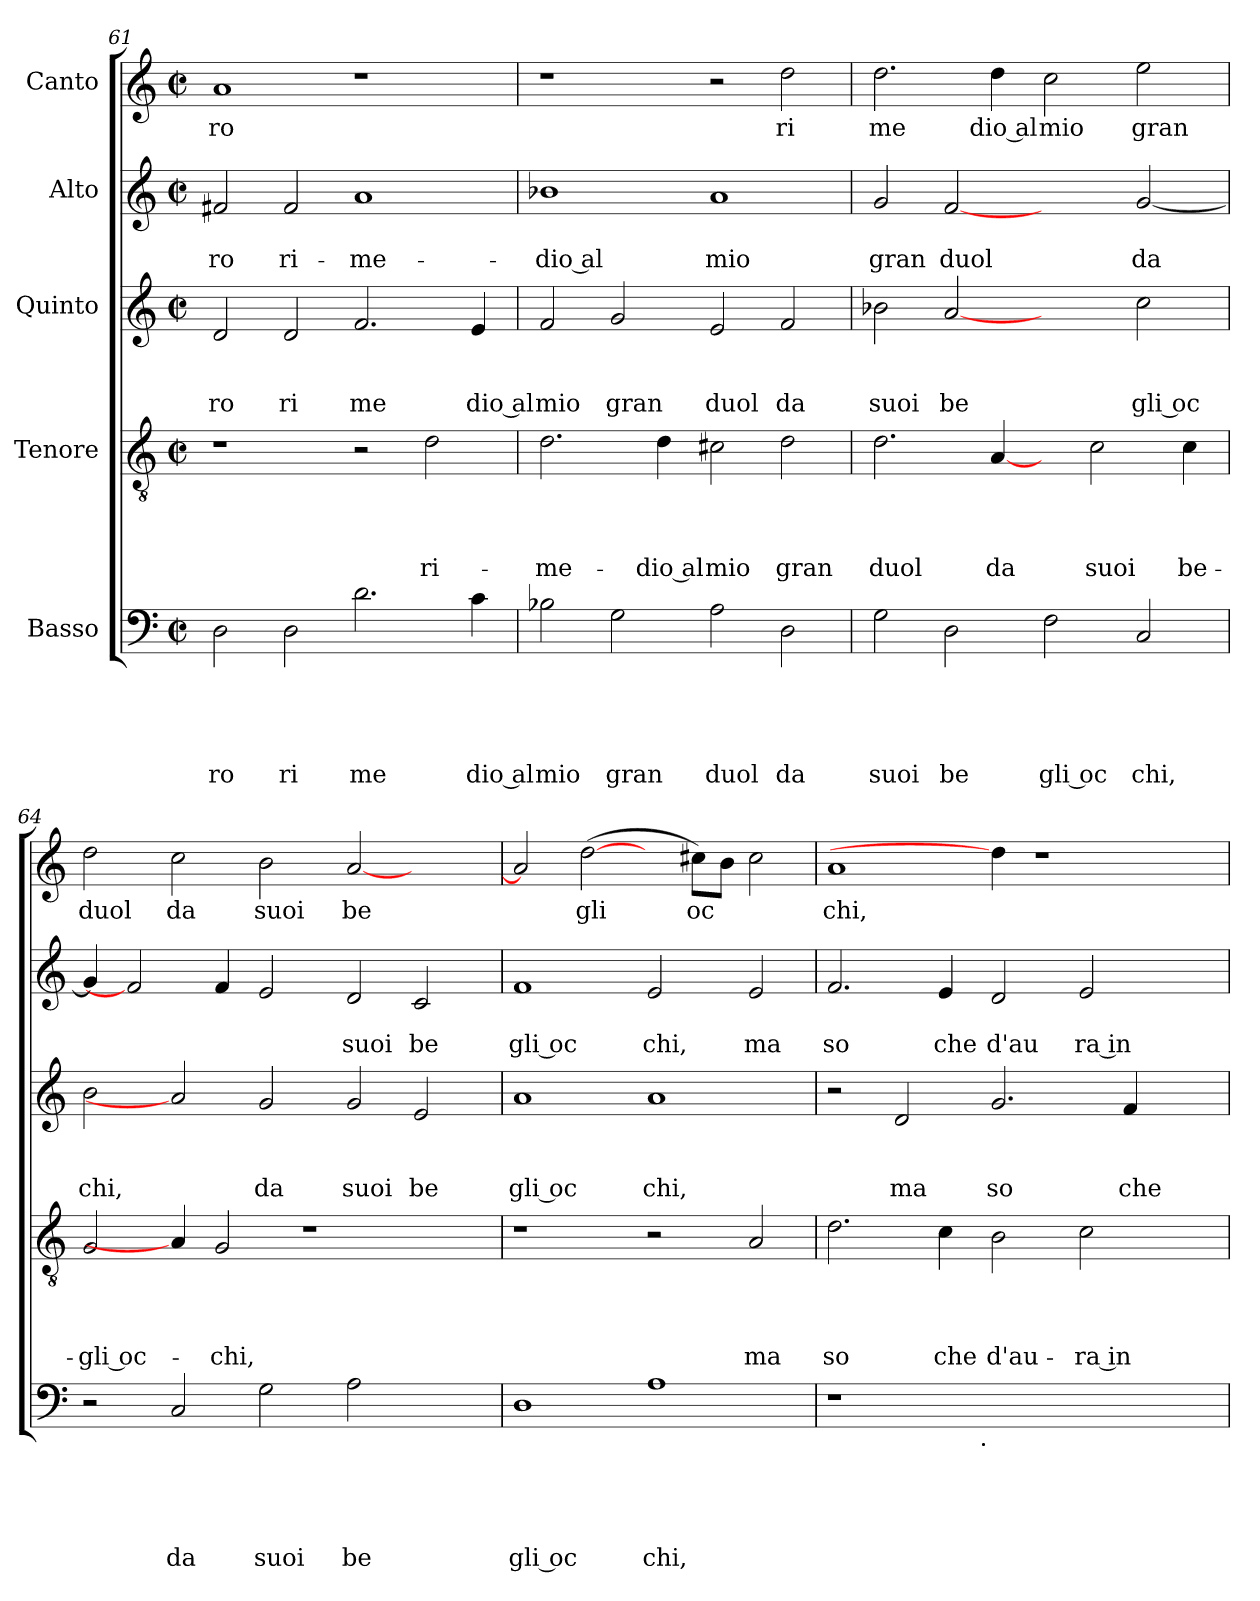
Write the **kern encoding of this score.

**kern	**text	**text	**text	**text	**text	**kern	**text	**text	**text	**text	**kern	**text	**text	**text	**kern	**text	**text	**kern	**text
*part5	*part5	*part5	*part5	*part5	*part5	*part4	*part4	*part4	*part4	*part4	*part3	*part3	*part3	*part3	*part2	*part2	*part2	*part1	*part1
*staff5	*staff5	*staff5	*staff5	*staff5	*staff5	*staff4	*staff4	*staff4	*staff4	*staff4	*staff3	*staff3	*staff3	*staff3	*staff2	*staff2	*staff2	*staff1	*staff1
*I"Basso	*	*	*	*	*	*I"Tenore	*	*	*	*	*I"Quinto	*	*	*	*I"Alto	*	*	*I"Canto	*
*clefF4	*	*	*	*	*	*clefGv2	*	*	*	*	*clefG2	*	*	*	*clefG2	*	*	*clefG2	*
*k[]	*	*	*	*	*	*k[]	*	*	*	*	*k[]	*	*	*	*k[]	*	*	*k[]	*
*C:	*	*	*	*	*	*C:	*	*	*	*	*C:	*	*	*	*C:	*	*	*C:	*
*M2/2	*	*	*	*	*	*M2/2	*	*	*	*	*M2/2	*	*	*	*M2/2	*	*	*M2/2	*
*met(c|)	*	*	*	*	*	*met(c|)	*	*	*	*	*met(c|)	*	*	*	*met(c|)	*	*	*met(c|)	*
=61	=61	=61	=61	=61	=61	=61	=61	=61	=61	=61	=61	=61	=61	=61	=61	=61	=61	=61	=61
!	!	!	!	!	!LO:LY:b	!	!	!	!	!	!	!	!	!LO:LY:b	!	!	!LO:LY:b	!	!LO:LY:b
2D\	.	.	.	.	ro	1r	.	.	.	.	2d/	.	.	ro	2f#X/	.	-ro	1a	ro
!	!	!	!	!	!LO:LY:b	!	!	!	!	!	!	!	!	!LO:LY:b	!	!	!LO:LY:b	!	!
2D\	.	.	.	.	ri	.	.	.	.	.	2d/	.	.	ri	2f#/	.	ri-	.	.
!	!	!	!	!	!LO:LY:b	!	!	!	!	!	!	!	!	!LO:LY:b	!	!	!LO:LY:b	!	!
2.d\	.	.	.	.	me	2r	.	.	.	.	2.f/	.	.	me	1a	.	-me-	1r	.
!	!	!	!	!	!	!	!	!	!	!LO:LY:b	!	!	!	!	!	!	!	!	!
.	.	.	.	.	.	2d\	.	.	.	ri-	.	.	.	.	.	.	.	.	.
!	!	!	!	!	!LO:LY:b:rj	!	!	!	!	!	!	!	!	!LO:LY:b:rj	!	!	!	!	!
4c\	.	.	.	.	dio al	.	.	.	.	.	4e/	.	.	dio al	.	.	.	.	.
!!LO:LB:g=z
=62	=62	=62	=62	=62	=62	=62	=62	=62	=62	=62	=62	=62	=62	=62	=62	=62	=62	=62	=62
!	!	!	!	!	!LO:LY:b	!	!	!	!	!LO:LY:b	!	!	!	!LO:LY:b	!	!	!LO:LY:b:rj	!	!
2B-X\	.	.	.	.	mio	2.d\	.	.	.	-me-	2f/	.	.	mio	1b-X	.	-dio al	1r	.
!	!	!	!	!	!LO:LY:b	!	!	!	!	!	!	!	!	!LO:LY:b	!	!	!	!	!
2G\	.	.	.	.	gran	.	.	.	.	.	2g/	.	.	gran	.	.	.	.	.
!	!	!	!	!	!	!	!	!	!	!LO:LY:b:rj	!	!	!	!	!	!	!	!	!
.	.	.	.	.	.	4d\	.	.	.	-dio al	.	.	.	.	.	.	.	.	.
!	!	!	!	!	!LO:LY:b	!	!	!	!	!LO:LY:b	!	!	!	!LO:LY:b	!	!	!LO:LY:b	!	!
2A\	.	.	.	.	duol	2c#X\	.	.	.	mio	2e/	.	.	duol	1a	.	mio	2r	.
!	!	!	!	!	!LO:LY:b	!	!	!	!	!LO:LY:b	!	!	!	!LO:LY:b	!	!	!	!	!LO:LY:b
2D\	.	.	.	.	da	2d\	.	.	.	gran	2f/	.	.	da	.	.	.	2dd\	ri
=63	=63	=63	=63	=63	=63	=63	=63	=63	=63	=63	=63	=63	=63	=63	=63	=63	=63	=63	=63
!	!	!	!	!	!LO:LY:b	!	!	!	!	!LO:LY:b	!	!	!	!LO:LY:b	!	!	!LO:LY:b	!	!LO:LY:b
2G\	.	.	.	.	suoi	2.d\	.	.	.	duol	2b-X\	.	.	suoi	2g/	.	gran	2.dd\	me
!	!	!	!	!	!LO:LY:b	!	!	!	!	!	!	!	!	!LO:LY:b	!	!	!LO:LY:b	!	!
2D\	.	.	.	.	be	.	.	.	.	.	[2a	.	.	be	[2f	.	duol	.	.
!	!	!	!	!	!	!	!	!	!	!LO:LY:b	!	!	!	!	!	!	!	!	!LO:LY:b:rj
.	.	.	.	.	.	[4A/	.	.	.	da	.	.	.	.	.	.	.	4dd\	dio al
!	!	!	!	!	!LO:LY:b:rj	!	!	!	!	!	!	!	!	!	!	!	!	!	!LO:LY:b
2F\	.	.	.	.	gli oc	4ryy	.	.	.	.	2ryy	.	.	.	2ryy	.	.	2cc\	mio
!	!	!	!	!	!	!	!	!	!	!LO:LY:b	!	!	!	!	!	!	!	!	!
.	.	.	.	.	.	2c\	.	.	.	suoi	.	.	.	.	.	.	.	.	.
!	!	!	!	!	!LO:LY:b	!	!	!	!	!	!	!	!	!LO:LY:b:rj	!	!	!LO:LY:b	!	!LO:LY:b
2C/	.	.	.	.	chi,	.	.	.	.	.	2cc\	.	.	gli oc	[<2g/	.	da	2ee\	gran
!	!	!	!	!	!	!	!	!	!	!LO:LY:b	!	!	!	!	!	!	!	!	!
.	.	.	.	.	.	4c\	.	.	.	be-	.	.	.	.	.	.	.	.	.
=64	=64	=64	=64	=64	=64	=64	=64	=64	=64	=64	=64	=64	=64	=64	=64	=64	=64	=64	=64
!	!	!	!	!	!	!	!	!	!	!LO:LY:b:rj	!	!	!	!LO:LY:b	!	!	!	!	!LO:LY:b
2r	.	.	.	.	.	2G/	.	.	.	-gli oc-	2b\	.	.	chi,	4g/]	.	.	2dd\	duol
.	.	.	.	.	.	.	.	.	.	.	.	.	.	.	2f]	.	.	.	.
!	!	!	!	!	!LO:LY:b	!	!	!	!	!	!	!	!	!	!	!	!	!	!LO:LY:b
2C/	.	.	.	.	da	4A/]	.	.	.	.	2a]	.	.	.	.	.	.	2cc\	da
!	!	!	!	!	!	!	!	!	!	!LO:LY:b	!	!	!	!	!	!	!	!	!
.	.	.	.	.	.	2G/	.	.	.	-chi,	.	.	.	.	4f/	.	.	.	.
!	!	!	!	!	!LO:LY:b	!	!	!	!	!	!	!	!	!LO:LY:b	!	!	!	!	!LO:LY:b
2G\	.	.	.	.	suoi	.	.	.	.	.	2g/	.	.	da	2e/	.	.	2b\	suoi
.	.	.	.	.	.	1r	.	.	.	.	.	.	.	.	.	.	.	.	.
!	!	!	!	!	!LO:LY:b	!	!	!	!	!	!	!	!	!LO:LY:b	!	!	!LO:LY:b	!	!LO:LY:b
2A\	.	.	.	.	be	.	.	.	.	.	2g/	.	.	suoi	2d/	.	suoi	[<2a/	be
!	!	!	!	!	!	!	!	!	!	!	!	!	!	!LO:LY:b	!	!	!LO:LY:b	!	!
2ryy	.	.	.	.	.	.	.	.	.	.	2e/	.	.	be	2c/	.	be	2ryy	.
.	.	.	.	.	.	4ryy	.	.	.	.	.	.	.	.	.	.	.	.	.
=65	=65	=65	=65	=65	=65	=65	=65	=65	=65	=65	=65	=65	=65	=65	=65	=65	=65	=65	=65
!	!	!	!	!	!LO:LY:b:rj	!	!	!	!	!	!	!	!	!LO:LY:b:rj	!	!	!LO:LY:b:rj	!	!
1D	.	.	.	.	gli oc	1r	.	.	.	.	1a	.	.	gli oc	1f	.	gli oc	2a/]	.
!	!	!	!	!	!	!	!	!	!	!	!	!	!	!	!	!	!	!	!LO:LY:b
.	.	.	.	.	.	.	.	.	.	.	.	.	.	.	.	.	.	(<[2dd\	gli
!	!	!	!	!	!LO:LY:b	!	!	!	!	!	!	!	!	!LO:LY:b	!	!	!LO:LY:b	!	!
1A	.	.	.	.	chi,	2r	.	.	.	.	1a	.	.	chi,	2e/	.	chi,	4ryy	.
!	!	!	!	!	!	!	!	!	!	!	!	!	!	!	!	!	!	!	!LO:LY:b:rj
.	.	.	.	.	.	.	.	.	.	.	.	.	.	.	.	.	.	8cc#\L)	oc
.	.	.	.	.	.	.	.	.	.	.	.	.	.	.	.	.	.	8b\J	.
!	!	!	!	!	!	!	!	!	!	!LO:LY:b	!	!	!	!	!	!	!LO:LY:b	!	!
.	.	.	.	.	.	2A/	.	.	.	ma	.	.	.	.	2e/	.	ma	2cc#\	.
=66	=66	=66	=66	=66	=66	=66	=66	=66	=66	=66	=66	=66	=66	=66	=66	=66	=66	=66	=66
!	!	!	!	!	!	!	!	!	!	!LO:LY:b	!	!	!	!	!	!	!LO:LY:b	!	!LO:LY:b
*^	*	*	*	*	*	*	*	*	*	*	*	*	*	*	*	*	*	*	*
1r	2ryy	.	.	.	.	.	2.d\	.	.	.	so	2r	.	.	.	2.f/	.	so	1a	chi,
!	!	!	!	!	!	!	!	!	!	!	!	!	!	!	!LO:LY:b	!	!	!	!	!
.	4...ryy	.	.	.	.	.	.	.	.	.	.	2d/	.	.	ma	.	.	.	.	.
!	!	!	!	!	!	!	!	!	!	!	!LO:LY:b	!	!	!	!	!	!	!LO:LY:b	!	!
.	.	.	.	.	.	.	4c\	.	.	.	che	.	.	.	.	4e/	.	che	.	.
!	!LO:TX:b:t=.	!	!	!	!	!	!	!	!	!	!	!	!	!	!	!	!	!	!	!
.	1ryy	.	.	.	.	.	.	.	.	.	.	.	.	.	.	.	.	.	.	.
!	!	!	!	!	!	!	!	!	!	!	!LO:LY:b	!	!	!	!LO:LY:b	!	!	!LO:LY:b	!	!
1ryy	.	.	.	.	.	.	2B\	.	.	.	d'au-	2.g/	.	.	so	2d/	.	d'au	4dd\]	.
.	.	.	.	.	.	.	.	.	.	.	.	.	.	.	.	.	.	.	1r	.
!	!	!	!	!	!	!	!	!	!	!	!LO:LY:b:rj	!	!	!	!	!	!	!LO:LY:b:rj	!	!
.	.	.	.	.	.	.	2c\	.	.	.	-ra in	.	.	.	.	2e/	.	ra in	.	.
!	!	!	!	!	!	!	!	!	!	!	!	!	!	!	!LO:LY:b	!	!	!	!	!
.	.	.	.	.	.	.	.	.	.	.	.	(4f/	.	.	che	.	.	.	.	.
.	4ryy	.	.	.	.	.	.	.	.	.	.	.	.	.	.	.	.	.	.	.
4ryy	.	.	.	.	.	.	4ryy	.	.	.	.	4ryy	.	.	.	4ryy	.	.	.	.
.	32ryy	.	.	.	.	.	.	.	.	.	.	.	.	.	.	.	.	.	.	.
*v	*v	*	*	*	*	*	*	*	*	*	*	*	*	*	*	*	*	*	*	*
=	=	=	=	=	=	=	=	=	=	=	=	=	=	=	=	=	=	=	=
*-	*-	*-	*-	*-	*-	*-	*-	*-	*-	*-	*-	*-	*-	*-	*-	*-	*-	*-	*-
